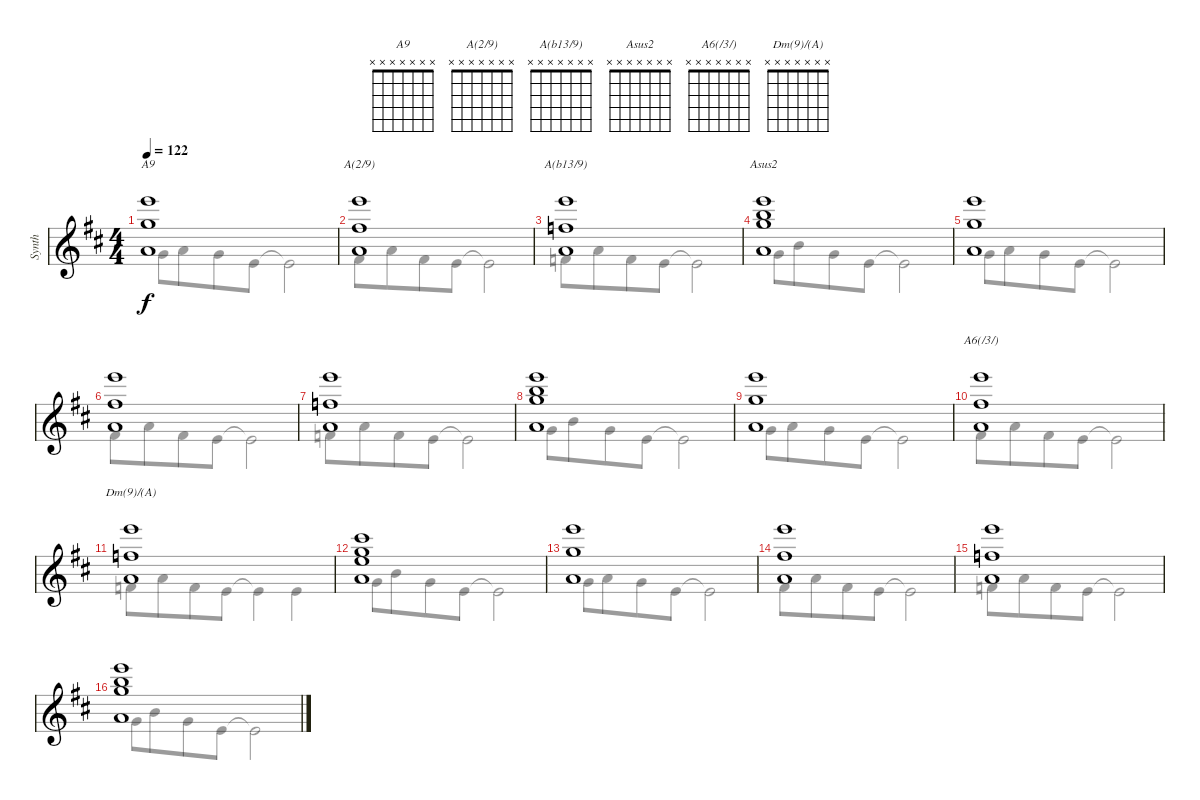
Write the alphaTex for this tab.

\track ("Synth" "Synth") {instrument pad4choir}
\staff {score}
\tuning (E5 B4 G4 D4 A3 E3 B2) {hide}
\chord ("A9" x x x x x x x)
\chord ("A(2/9)" x x x x x x x)
\chord ("A(b13/9)" x x x x x x x)
\chord ("Asus2" x x x x x x x)
\chord ("A6(/3/)" x x x x x x x)
\chord ("Dm(9)/(A)" x x x x x x x)
\voice
\ts (4 4)
\tempo 122
\clef g2
\ks d
(3.1 17.2 2.3).1{ch "A9" dy f} |
(2.1 17.2 2.3).1{ch "A(2/9)"} |
(1.1 17.2 2.3).1{ch "A(b13/9)"} |
(3.1 12.2 21.3 7.4).1{ch "Asus2"} |
(3.1 17.2 2.3).1 |
(2.1 17.2 2.3).1 |
(1.1 17.2 2.3).1 |
(3.1 12.2 21.3 7.4).1 |
(3.1 17.2 2.3).1 |
(2.1 17.2 2.3).1{ch "A6(/3/)"} |
(1.1 17.2 2.3).1{ch "Dm(9)/(A)"} |
(3.1 5.2 2.3 23.4).1 |
(3.1 17.2 2.3).1 |
(2.1 17.2 2.3).1 |
(1.1 17.2 2.3).1 |
(3.1 12.2 2.3 26.4).1
\voice
\clef g2
\ottava regular
\simile none
\ks d
5.4.8{dy f} 7.4.8{beam merge} 5.4.8 2.4.8 2.4{t}.2 |
4.4.8 7.4.8{beam merge} 4.4.8 2.4.8 2.4{t}.2 |
3.4.8 7.4.8{beam merge} 3.4.8 2.4.8 2.4{t}.2 |
10.5.8 14.5.8{beam merge} 10.5.8 7.5.8 7.5{t}.2 |
5.4.8 7.4.8{beam merge} 5.4.8 2.4.8 2.4{t}.2 |
4.4.8 7.4.8{beam merge} 4.4.8 2.4.8 2.4{t}.2 |
3.4.8 7.4.8{beam merge} 3.4.8 2.4.8 2.4{t}.2 |
10.5.8 14.5.8{beam merge} 10.5.8 7.5.8 7.5{t}.2 |
5.4.8 7.4.8{beam merge} 5.4.8 2.4.8 2.4{t}.2 |
4.4.8 7.4.8{beam merge} 4.4.8 2.4.8 2.4{t}.2 |
3.4.8 7.4.8{beam merge} 3.4.8 2.4.8 2.4{t}.4 2.4.4 |
10.5.8 14.5.8{beam merge} 10.5.8 7.5.8 7.5{t}.2 |
5.4.8 7.4.8{beam merge} 5.4.8 2.4.8 2.4{t}.2 |
4.4.8 7.4.8{beam merge} 4.4.8 2.4.8 2.4{t}.2 |
3.4.8 7.4.8{beam merge} 3.4.8 2.4.8 2.4{t}.2 |
10.5.8 14.5.8{beam merge} 10.5.8 7.5.8 7.5{t}.2
